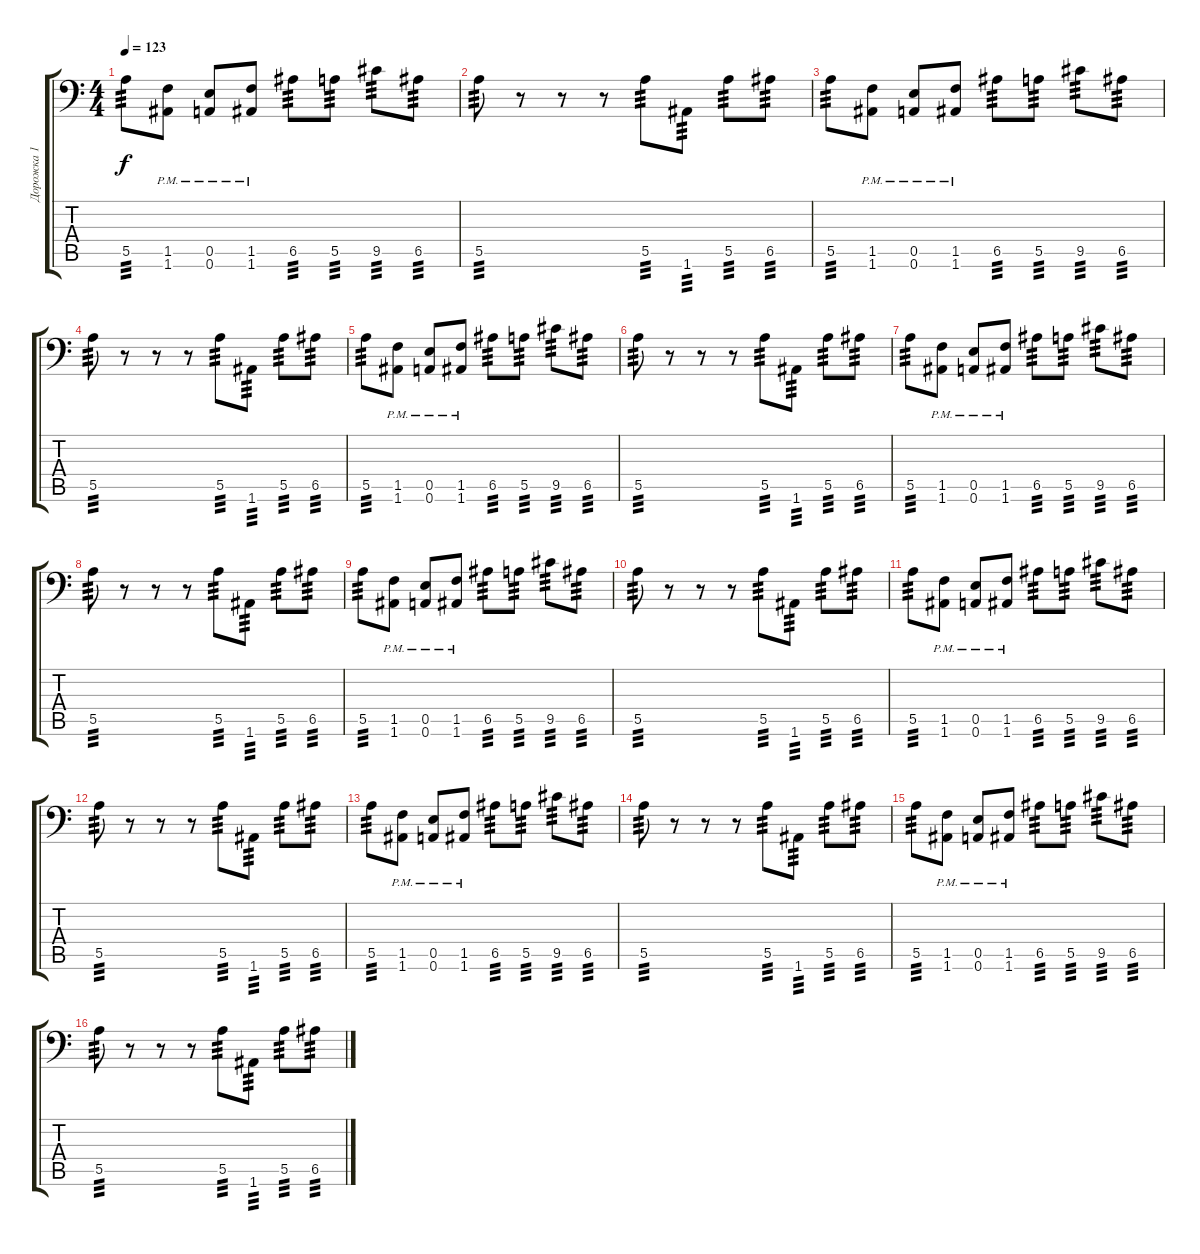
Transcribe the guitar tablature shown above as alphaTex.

\track ("Дорожка 1" "Дорожка 1") {instrument distortionguitar}
\staff {score tabs}
\tuning (B3 Gb3 D3 A2 E2 A1) {hide}
\ts (4 4)
\tempo 123
\clef f4
\ks c
5.5.8{tp 3 dy f} (1.5{pm} 1.6{pm}).8 (0.5{pm} 0.6{pm}).8 (1.5{pm} 1.6{pm}).8 6.5.8{tp 3} 5.5.8{tp 3} 9.5.8{tp 3} 6.5.8{tp 3} |
5.5.8{tp 3} r.8 r.8 r.8 5.5.8{tp 3} 1.6.8{tp 3} 5.5.8{tp 3} 6.5.8{tp 3} |
5.5.8{tp 3} (1.5{pm} 1.6{pm}).8 (0.5{pm} 0.6{pm}).8 (1.5{pm} 1.6{pm}).8 6.5.8{tp 3} 5.5.8{tp 3} 9.5.8{tp 3} 6.5.8{tp 3} |
5.5.8{tp 3} r.8 r.8 r.8 5.5.8{tp 3} 1.6.8{tp 3} 5.5.8{tp 3} 6.5.8{tp 3} |
5.5.8{tp 3} (1.5{pm} 1.6{pm}).8 (0.5{pm} 0.6{pm}).8 (1.5{pm} 1.6{pm}).8 6.5.8{tp 3} 5.5.8{tp 3} 9.5.8{tp 3} 6.5.8{tp 3} |
5.5.8{tp 3} r.8 r.8 r.8 5.5.8{tp 3} 1.6.8{tp 3} 5.5.8{tp 3} 6.5.8{tp 3} |
5.5.8{tp 3} (1.5{pm} 1.6{pm}).8 (0.5{pm} 0.6{pm}).8 (1.5{pm} 1.6{pm}).8 6.5.8{tp 3} 5.5.8{tp 3} 9.5.8{tp 3} 6.5.8{tp 3} |
5.5.8{tp 3} r.8 r.8 r.8 5.5.8{tp 3} 1.6.8{tp 3} 5.5.8{tp 3} 6.5.8{tp 3} |
5.5.8{tp 3} (1.5{pm} 1.6{pm}).8 (0.5{pm} 0.6{pm}).8 (1.5{pm} 1.6{pm}).8 6.5.8{tp 3} 5.5.8{tp 3} 9.5.8{tp 3} 6.5.8{tp 3} |
5.5.8{tp 3} r.8 r.8 r.8 5.5.8{tp 3} 1.6.8{tp 3} 5.5.8{tp 3} 6.5.8{tp 3} |
5.5.8{tp 3} (1.5{pm} 1.6{pm}).8 (0.5{pm} 0.6{pm}).8 (1.5{pm} 1.6{pm}).8 6.5.8{tp 3} 5.5.8{tp 3} 9.5.8{tp 3} 6.5.8{tp 3} |
5.5.8{tp 3} r.8 r.8 r.8 5.5.8{tp 3} 1.6.8{tp 3} 5.5.8{tp 3} 6.5.8{tp 3} |
5.5.8{tp 3} (1.5{pm} 1.6{pm}).8 (0.5{pm} 0.6{pm}).8 (1.5{pm} 1.6{pm}).8 6.5.8{tp 3} 5.5.8{tp 3} 9.5.8{tp 3} 6.5.8{tp 3} |
5.5.8{tp 3} r.8 r.8 r.8 5.5.8{tp 3} 1.6.8{tp 3} 5.5.8{tp 3} 6.5.8{tp 3} |
5.5.8{tp 3} (1.5{pm} 1.6{pm}).8 (0.5{pm} 0.6{pm}).8 (1.5{pm} 1.6{pm}).8 6.5.8{tp 3} 5.5.8{tp 3} 9.5.8{tp 3} 6.5.8{tp 3} |
5.5.8{tp 3} r.8 r.8 r.8 5.5.8{tp 3} 1.6.8{tp 3} 5.5.8{tp 3} 6.5.8{tp 3}
